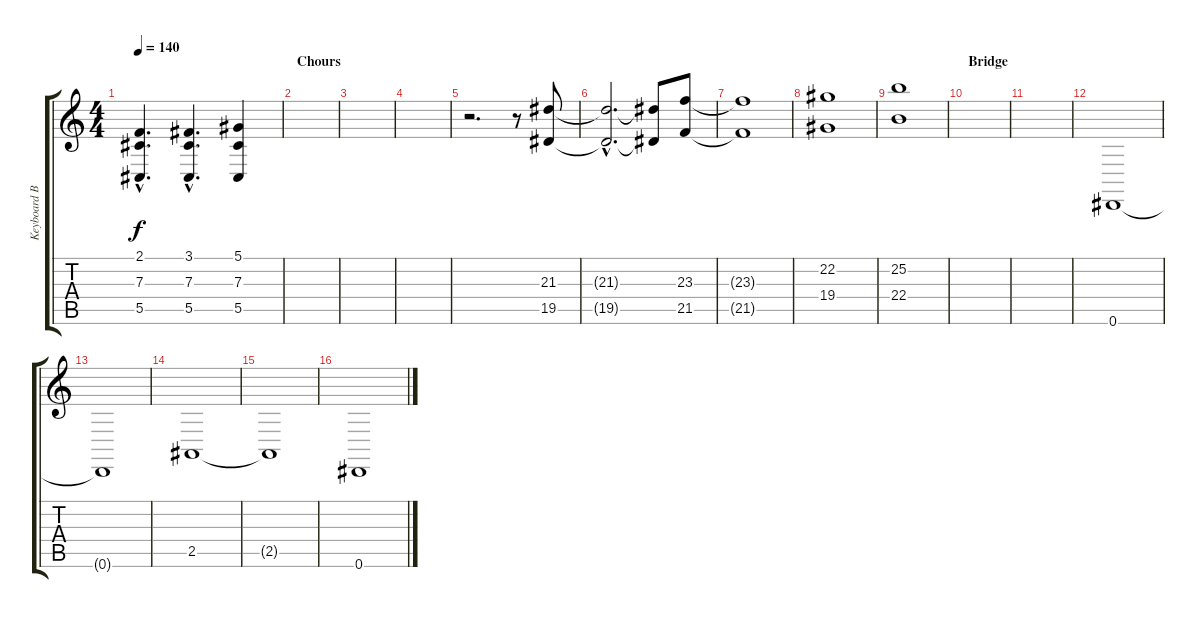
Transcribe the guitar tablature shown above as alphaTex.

\track ("Keyboard Backup" "Keyboard B") {instrument synthstrings1}
\staff {score tabs}
\tuning (Eb4 Bb3 Gb3 Db3 Ab2 Eb2) {hide}
\ts (4 4)
\tempo 140
\clef g2
\ks c
(2.1{hac} 7.3{hac} 5.5{hac}).4{d dy f} (3.1{hac} 7.3{hac} 5.5{hac}).4{d} (5.1 7.3 5.5).4 |
\section ("" "Chours")
|
|
|
r.2{d} r.8 (21.3 19.5).8 |
(21.3{hac t} 19.5{hac t}).2{d} (21.3{t} 19.5{t}).8 (23.3 21.5).8 |
(23.3{t} 21.5{t}).1 |
(22.2 19.4).1 |
(25.2 22.4).1 |
\section ("" "Bridge")
|
|
0.6.1 |
0.6{t}.1 |
2.5.1 |
2.5{t}.1 |
0.6.1
